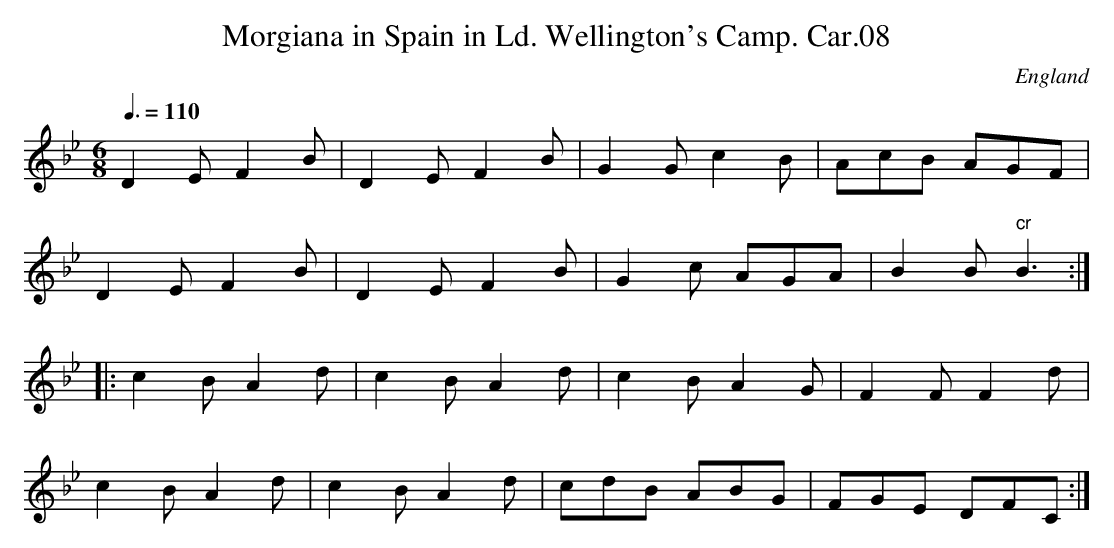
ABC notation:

X:1
T:Morgiana in Spain in Ld. Wellington's Camp. Car.08
M:6/8
L:1/8
Q:3/8=110
O:England
K:Bb major
D2E F2B|D2E F2B|G2G c2B|AcB AGF|!
D2E F2B|D2E F2B|G2c AGA|B2B "^cr"B3:|!
|:c2B A2d|c2B A2d|c2B A2G|F2F F2d|!
c2B A2d|c2B A2d|cdB ABG|FGE DFC:|
